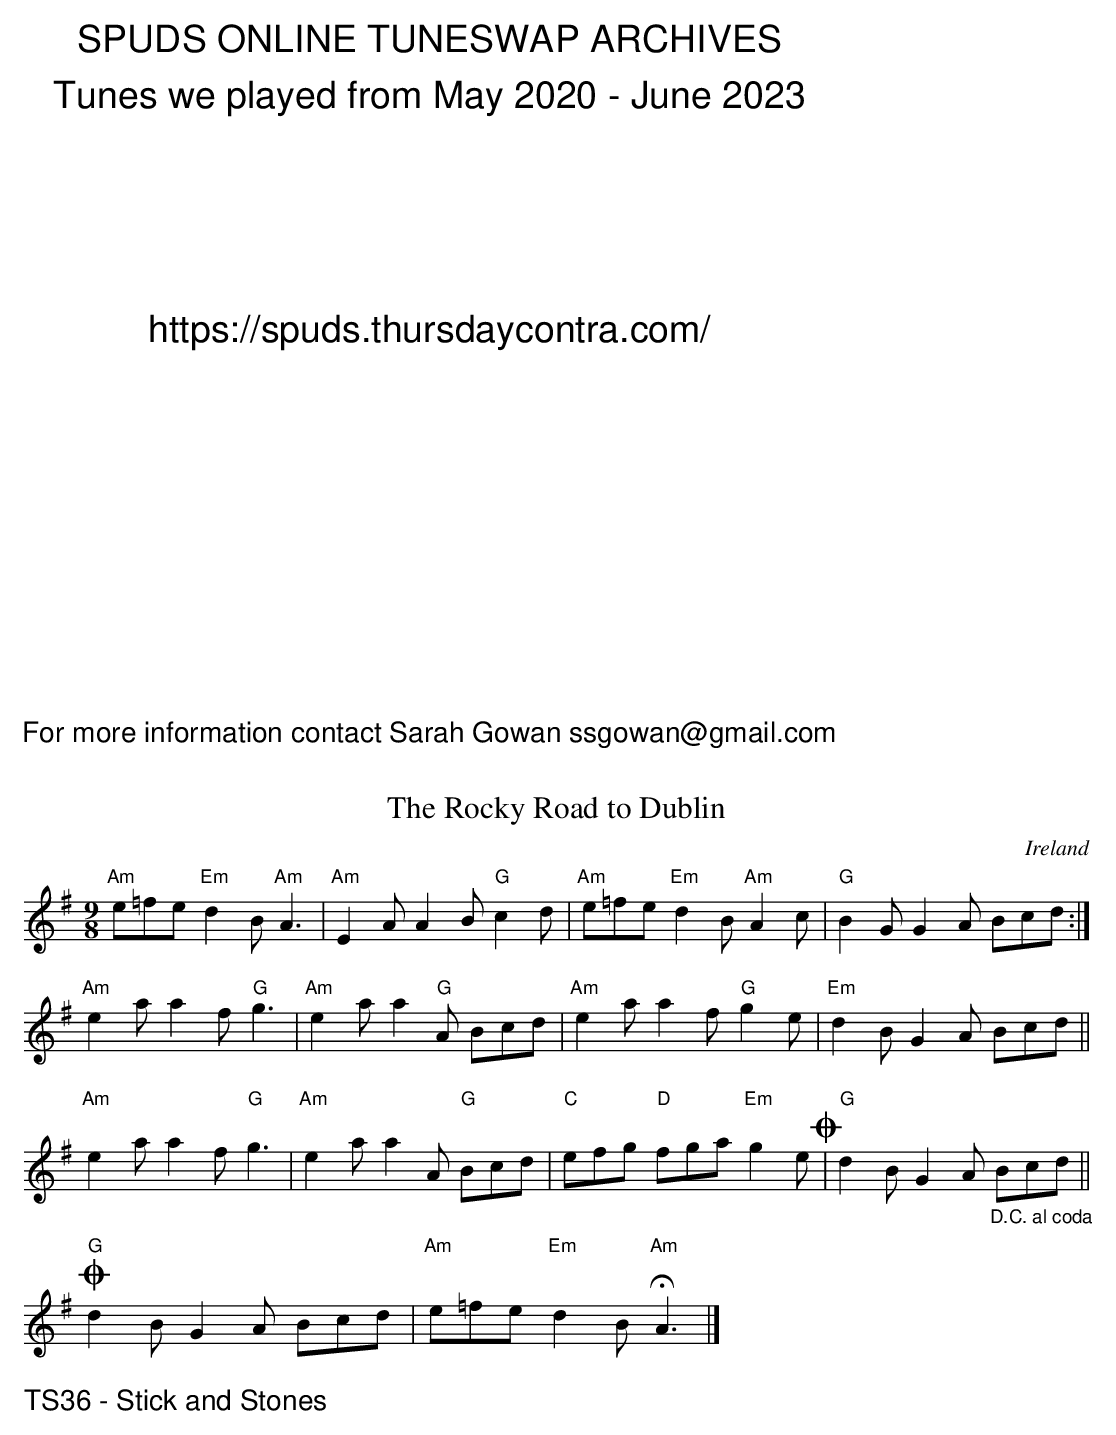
X:1
T:Rocky Road to Dublin, The
O:Ireland
M:9/8
L:1/8
K:G
"Am"e=fe "Em"d2B "Am"A3|"Am"E2A A2B "G"c2d|\
"Am"e=fe "Em"d2B "Am"A2c|"G"B2G G2A Bcd:|
"Am"e2a a2f "G"g3|"Am"e2a a2 "G"A Bcd|\
"Am"e2a a2f "G"g2 e|"Em"d2B G2A Bcd ||
"Am"e2a a2f "G"g3|"Am"e2a a2A "G"Bcd|\
"C"efg "D"fga "Em"g2e O|"G"d2B G2A "_D.C. al coda" Bcd ||
O "G"d2B G2A Bcd | "Am"e=fe "Em"d2B H"Am"A3 |]
